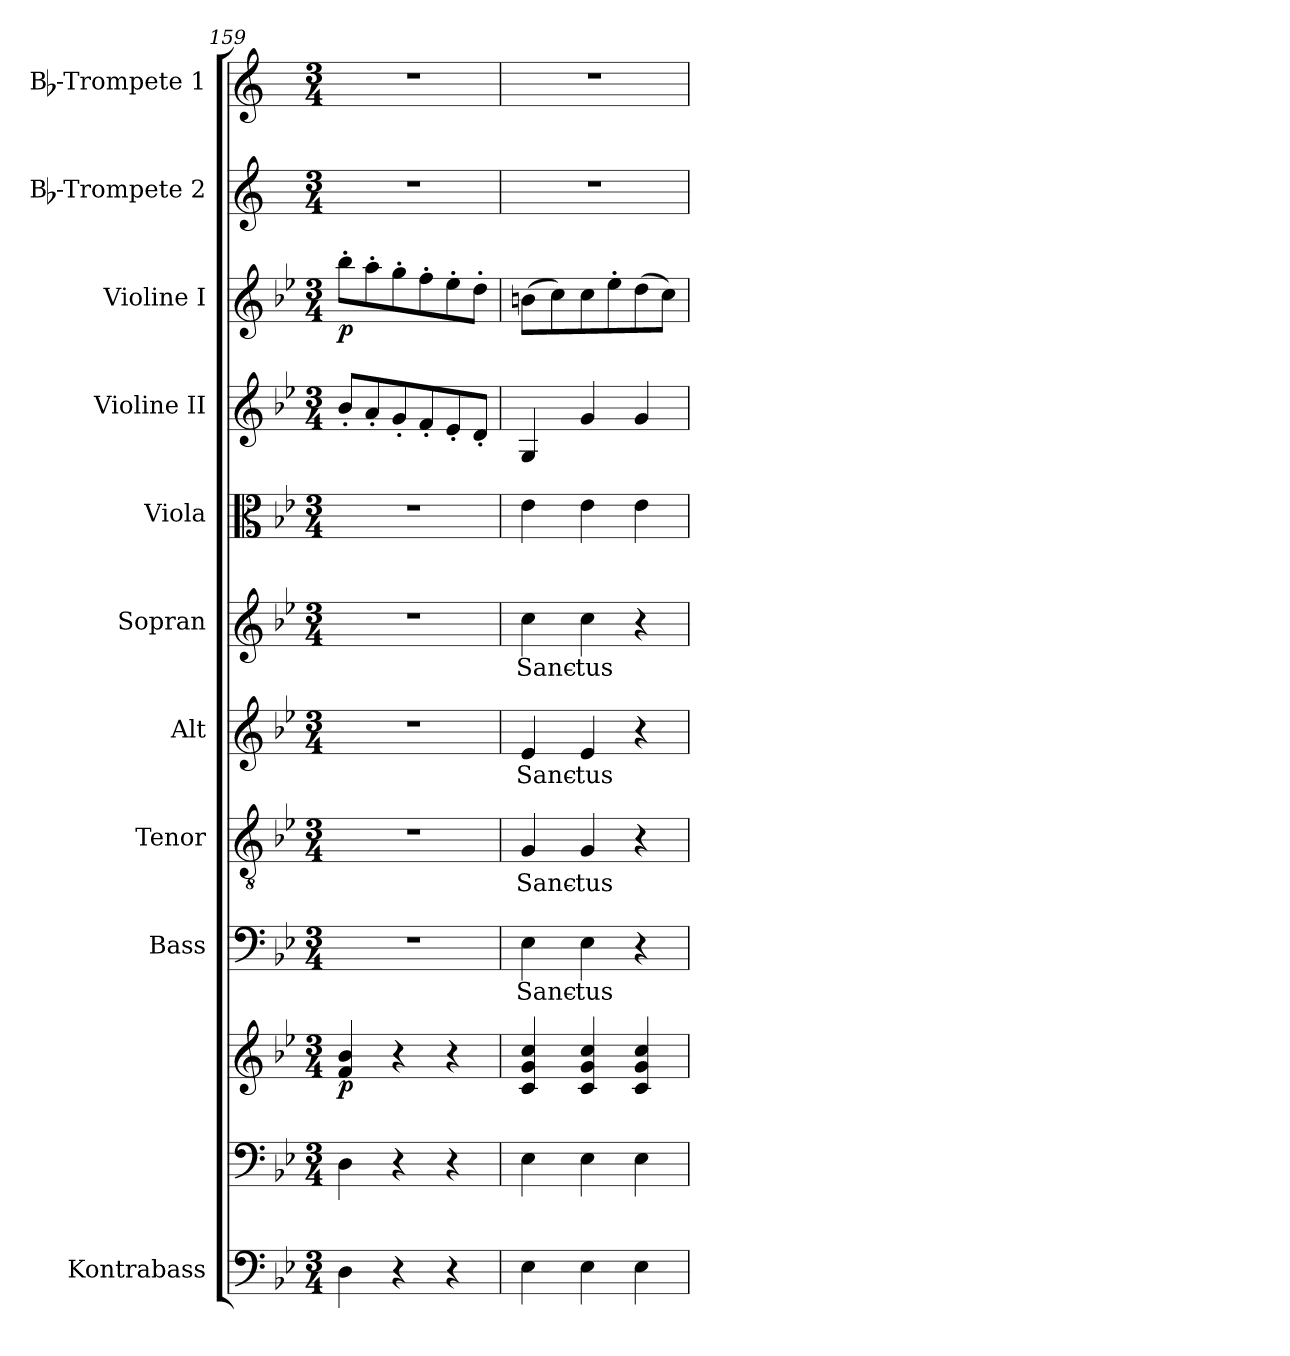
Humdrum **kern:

**kern	**kern	**kern	**dynam	**kern	**text	**kern	**text	**kern	**text	**kern	**text	**kern	**kern	**kern	**dynam	**kern	**kern
*part11	*part10	*part10	*part10	*part9	*part9	*part8	*part8	*part7	*part7	*part6	*part6	*part5	*part4	*part3	*part3	*part2	*part1
*staff12	*staff11	*staff10	*staff10/11	*staff9	*staff9	*staff8	*staff8	*staff7	*staff7	*staff6	*staff6	*staff5	*staff4	*staff3	*staff3	*staff2	*staff1
*I"Kontrabass	*	*	*	*I"Bass	*	*I"Tenor	*	*I"Alt	*	*I"Sopran	*	*I"Viola	*I"Violine II	*I"Violine I	*	*I"Bb-Trompete 2	*I"Bb-Trompete 1
*I'Kb.	*	*	*	*I'B.	*	*I'T.	*	*I'A.	*	*I'S.	*	*I'Vla.	*I'Vl. II	*I'Vl. I	*	*I'Bb Trp. 2	*I'Bb Trp. 1
*clefF4	*clefF4	*clefG2	*	*clefF4	*	*clefGv2	*	*clefG2	*	*clefG2	*	*clefC3	*clefG2	*clefG2	*	*clefG2	*clefG2
*ITrd7c12	*	*	*	*	*	*	*	*	*	*	*	*	*	*	*	*ITrd1c2	*ITrd1c2
*k[b-e-]	*k[b-e-]	*k[b-e-]	*	*k[b-e-]	*	*k[b-e-]	*	*k[b-e-]	*	*k[b-e-]	*	*k[b-e-]	*k[b-e-]	*k[b-e-]	*	*k[b-e-]	*k[b-e-]
*B-:	*B-:	*B-:	*	*B-:	*	*B-:	*	*B-:	*	*B-:	*	*B-:	*B-:	*B-:	*	*B-:	*B-:
*M3/4	*M3/4	*M3/4	*	*M3/4	*	*M3/4	*	*M3/4	*	*M3/4	*	*M3/4	*M3/4	*M3/4	*	*M3/4	*M3/4
=159	=159	=159	=159	=159	=159	=159	=159	=159	=159	=159	=159	=159	=159	=159	=159	=159	=159
!	!	!	!LO:DY:b	!	!	!	!	!	!	!	!	!	!	!	!LO:DY:b	!	!
4DD\	4D\	4f/ 4b-/	p	2.r	.	2.r	.	2.r	.	2.r	.	2.r	8b-'</L	8bb-'>\L	p	2.r	2.r
.	.	.	.	.	.	.	.	.	.	.	.	.	8a'</	8aa'>\	.	.	.
4r	4r	4r	.	.	.	.	.	.	.	.	.	.	8g'</	8gg'>\	.	.	.
.	.	.	.	.	.	.	.	.	.	.	.	.	8f'</	8ff'>\	.	.	.
4r	4r	4r	.	.	.	.	.	.	.	.	.	.	8e-'</	8ee-'>\	.	.	.
.	.	.	.	.	.	.	.	.	.	.	.	.	8d'</J	8dd'>\J	.	.	.
=160	=160	=160	=160	=160	=160	=160	=160	=160	=160	=160	=160	=160	=160	=160	=160	=160	=160
!	!	!	!	!	!LO:LY:b	!	!LO:LY:b	!	!LO:LY:b	!	!LO:LY:b	!	!	!	!	!	!
4EE-\	4E-\	4c/ 4g/ 4cc/	.	4E-\	Sanc-	4G/	Sanc-	4e-/	Sanc-	4cc\	Sanc-	4e-\	4G/	(>8bn\L	.	2.r	2.r
.	.	.	.	.	.	.	.	.	.	.	.	.	.	8cc\)	.	.	.
!	!	!	!	!	!LO:LY:b	!	!LO:LY:b	!	!LO:LY:b	!	!LO:LY:b	!	!	!	!	!	!
4EE-\	4E-\	4c/ 4g/ 4cc/	.	4E-\	-tus	4G/	-tus	4e-/	-tus	4cc\	-tus	4e-\	4g/	8cc\	.	.	.
.	.	.	.	.	.	.	.	.	.	.	.	.	.	8ee-'>\	.	.	.
4EE-\	4E-\	4c/ 4g/ 4cc/	.	4r	.	4r	.	4r	.	4r	.	4e-\	4g/	(>8dd\	.	.	.
.	.	.	.	.	.	.	.	.	.	.	.	.	.	8cc\J)	.	.	.
=	=	=	=	=	=	=	=	=	=	=	=	=	=	=	=	=	=
*-	*-	*-	*-	*-	*-	*-	*-	*-	*-	*-	*-	*-	*-	*-	*-	*-	*-
